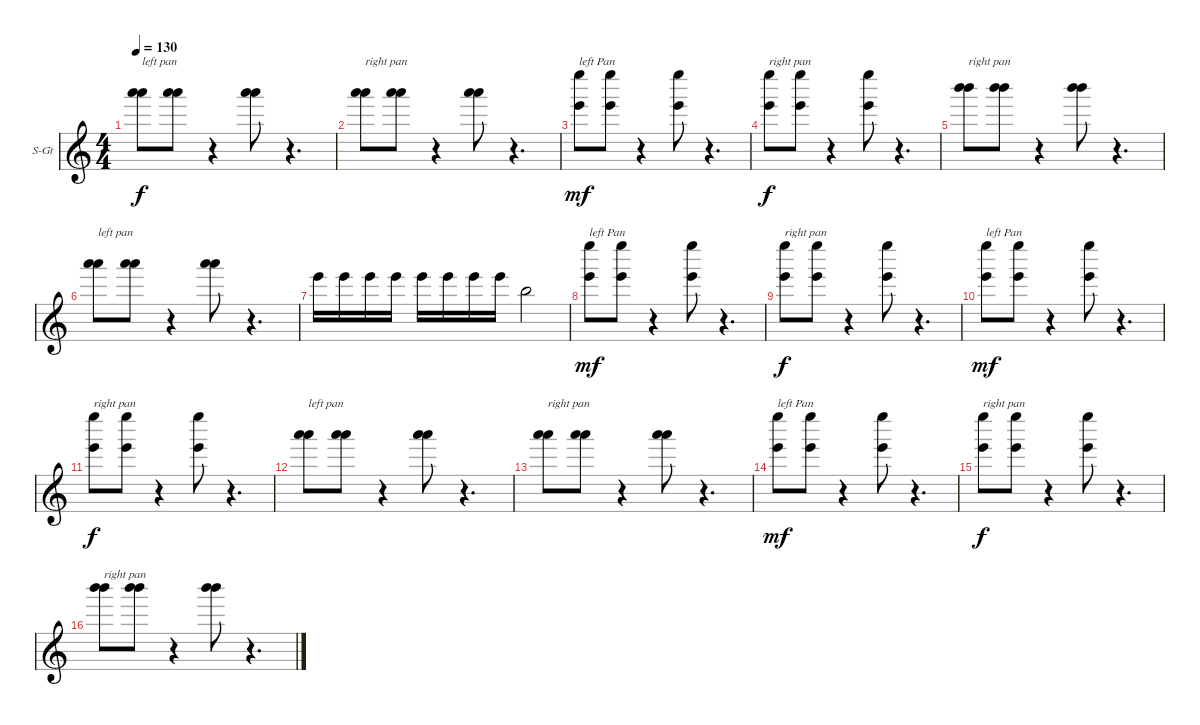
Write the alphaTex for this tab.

\bracketExtendMode groupsimilarinstruments
\firstSystemTrackNameOrientation horizontal
\otherSystemsTrackNameOrientation horizontal
\track ("Organ" "S-Gt") {instrument harmonica}
\staff {score}
\tuning (E4 B3 G3 D3 A2 E2)
\displaytranspose 12
\ts (4 4)
\tempo 130
\clef g2
\ks c
(17.1 22.2).8{txt "left pan" dy f} (17.1 22.2).8 r.4 (17.1 22.2).8 r.4{d} |
(17.1 22.2).8{txt "right pan"} (17.1 22.2).8 r.4 (17.1 22.2).8 r.4{d} |
(24.1 21.3).8{txt "left Pan" dy mf} (24.1 21.3).8 r.4 (24.1 21.3).8 r.4{d} |
(24.1 21.3).8{txt "right pan" dy f} (24.1 21.3).8 r.4 (24.1 21.3).8 r.4{d} |
(19.1 24.2).8{txt "right pan"} (19.1 24.2).8 r.4 (19.1 24.2).8 r.4{d} |
(17.1 22.2).8{txt "left pan"} (17.1 22.2).8 r.4 (17.1 22.2).8 r.4{d} |
17.2.16 17.2.16 17.2.16 17.2.16 17.2.16 17.2.16 17.2.16 17.2.16 16.3.2 |
(24.1 21.3).8{txt "left Pan" dy mf} (24.1 21.3).8 r.4 (24.1 21.3).8 r.4{d} |
(24.1 21.3).8{txt "right pan" dy f} (24.1 21.3).8 r.4 (24.1 21.3).8 r.4{d} |
(24.1 21.3).8{txt "left Pan" dy mf} (24.1 21.3).8 r.4 (24.1 21.3).8 r.4{d} |
(24.1 21.3).8{txt "right pan" dy f} (24.1 21.3).8 r.4 (24.1 21.3).8 r.4{d} |
(17.1 22.2).8{txt "left pan"} (17.1 22.2).8 r.4 (17.1 22.2).8 r.4{d} |
(17.1 22.2).8{txt "right pan"} (17.1 22.2).8 r.4 (17.1 22.2).8 r.4{d} |
(24.1 21.3).8{txt "left Pan" dy mf} (24.1 21.3).8 r.4 (24.1 21.3).8 r.4{d} |
(24.1 21.3).8{txt "right pan" dy f} (24.1 21.3).8 r.4 (24.1 21.3).8 r.4{d} |
(19.1 24.2).8{txt "right pan"} (19.1 24.2).8 r.4 (19.1 24.2).8 r.4{d}
